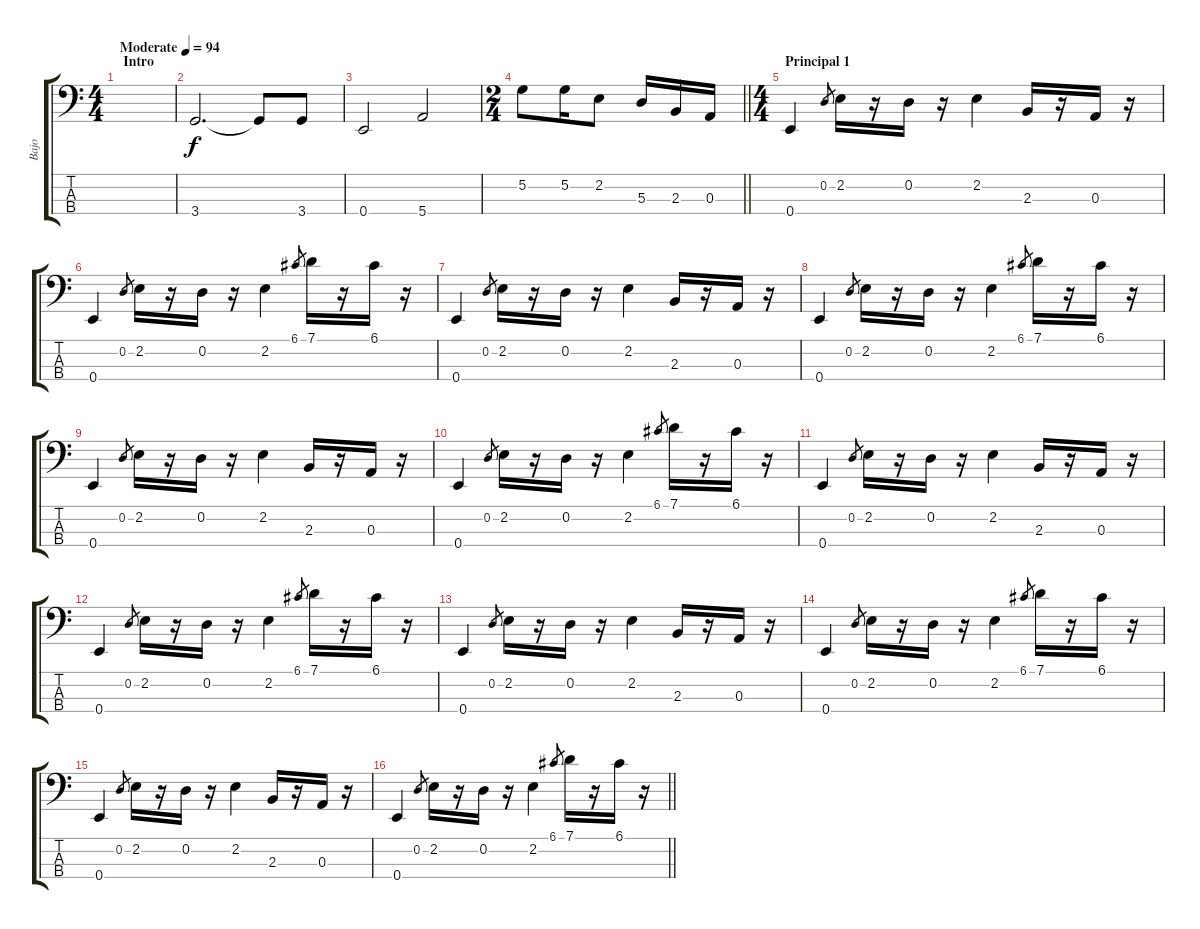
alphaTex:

\track ("Bajo" "Bajo") {instrument electricbassfinger}
\staff {score tabs}
\tuning (G2 D2 A1 E1) {hide}
\ts (4 4)
\section ("" " Intro")
\tempo (94 "Moderate")
\clef f4
\ks c
|
3.4.2{d} 3.4{t}.8 3.4.8 |
0.4.2 5.4.2 |
\ts (2 4)
\barLineRight lightlight
5.2.8 5.2.16 2.2.8 5.3.16 2.3.16 0.3.16 |
\ts (4 4)
\section ("" "Principal 1")
0.4.4 0.2.8{gr} 2.2.16 r.16 0.2.16 r.16 2.2.4 2.3.16 r.16 0.3.16 r.16 |
0.4.4 0.2.8{gr} 2.2.16 r.16 0.2.16 r.16 2.2.4 6.1.8{gr} 7.1.16 r.16 6.1.16 r.16 |
0.4.4 0.2.8{gr} 2.2.16 r.16 0.2.16 r.16 2.2.4 2.3.16 r.16 0.3.16 r.16 |
0.4.4 0.2.8{gr} 2.2.16 r.16 0.2.16 r.16 2.2.4 6.1.8{gr} 7.1.16 r.16 6.1.16 r.16 |
0.4.4 0.2.8{gr} 2.2.16 r.16 0.2.16 r.16 2.2.4 2.3.16 r.16 0.3.16 r.16 |
0.4.4 0.2.8{gr} 2.2.16 r.16 0.2.16 r.16 2.2.4 6.1.8{gr} 7.1.16 r.16 6.1.16 r.16 |
0.4.4 0.2.8{gr} 2.2.16 r.16 0.2.16 r.16 2.2.4 2.3.16 r.16 0.3.16 r.16 |
0.4.4 0.2.8{gr} 2.2.16 r.16 0.2.16 r.16 2.2.4 6.1.8{gr} 7.1.16 r.16 6.1.16 r.16 |
0.4.4 0.2.8{gr} 2.2.16 r.16 0.2.16 r.16 2.2.4 2.3.16 r.16 0.3.16 r.16 |
0.4.4 0.2.8{gr} 2.2.16 r.16 0.2.16 r.16 2.2.4 6.1.8{gr} 7.1.16 r.16 6.1.16 r.16 |
0.4.4 0.2.8{gr} 2.2.16 r.16 0.2.16 r.16 2.2.4 2.3.16 r.16 0.3.16 r.16 |
\barLineRight lightlight
0.4.4 0.2.8{gr} 2.2.16 r.16 0.2.16 r.16 2.2.4 6.1.8{gr} 7.1.16 r.16 6.1.16 r.16
